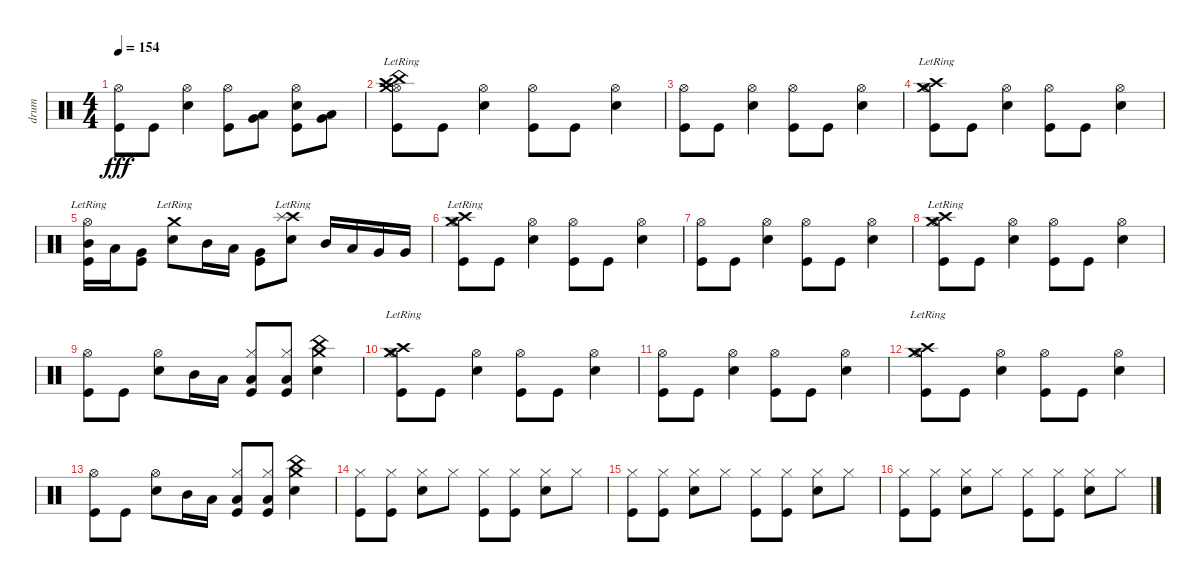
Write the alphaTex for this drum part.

\track ("drum" "drum") {instrument percussion}
\staff {score}
\articulation defaults
\ts (4 4)
\tempo 154
\clef neutral
\ks c
("Hi-Hat (open)" "Kick (hit)").8{dy fff} "Kick (hit)".8 ("Hi-Hat (open)" "Snare (hit) 2").4 ("Hi-Hat (open)" "Kick (hit)").8 ("Very Low Tom (hit)" "Low Tom (hit)").8 ("Hi-Hat (open)" "Snare (hit) 2" "Kick (hit)").8 ("Very Low Tom (hit)" "Low Tom (hit)").8 |
("Crash high (hit)"{lr} "Hi-Hat (open)" "Crash medium (hit)"{lr} "Kick (hit)" "China (hit)").8 "Kick (hit)".8 ("Hi-Hat (open)" "Snare (hit) 2").4 ("Hi-Hat (open)" "Kick (hit)").8 "Kick (hit)".8 ("Hi-Hat (open)" "Snare (hit) 2").4 |
("Hi-Hat (open)" "Kick (hit)").8 "Kick (hit)".8 ("Hi-Hat (open)" "Snare (hit) 2").4 ("Hi-Hat (open)" "Kick (hit)").8 "Kick (hit)".8 ("Hi-Hat (open)" "Snare (hit) 2").4 |
("Crash high (hit)"{lr} "Hi-Hat (open)" "Crash medium (hit)"{lr} "Kick (hit)").8 "Kick (hit)".8 ("Hi-Hat (open)" "Snare (hit) 2").4 ("Hi-Hat (open)" "Kick (hit)").8 "Kick (hit)".8 ("Hi-Hat (open)" "Snare (hit) 2").4 |
("Hi-Hat (open)"{lr} "Mid Tom (hit)" "Kick (hit)").16 "Low Tom (hit)".16 ("Very Low Tom (hit)" "Kick (hit)").8 ("Crash medium (hit)"{lr} "Snare (hit) 2").8 "Mid Tom (hit)".16 "Low Tom (hit)".16 ("Very Low Tom (hit)" "Kick (hit)").8 ("Crash high (hit)"{lr} "Splash (hit)"{lr} "Snare (hit) 2").8 "Mid Tom (hit)".16 "Low Tom (hit)".16 "Very Low Tom (hit)".16 "Very Low Tom (hit)".16 |
("Crash high (hit)"{lr} "Hi-Hat (open)" "Crash medium (hit)"{lr} "Kick (hit)").8 "Kick (hit)".8 ("Hi-Hat (open)" "Snare (hit) 2").4 ("Hi-Hat (open)" "Kick (hit)").8 "Kick (hit)".8 ("Hi-Hat (open)" "Snare (hit) 2").4 |
("Hi-Hat (open)" "Kick (hit)").8 "Kick (hit)".8 ("Hi-Hat (open)" "Snare (hit) 2").4 ("Hi-Hat (open)" "Kick (hit)").8 "Kick (hit)".8 ("Hi-Hat (open)" "Snare (hit) 2").4 |
("Crash high (hit)"{lr} "Hi-Hat (open)" "Crash medium (hit)"{lr} "Kick (hit)").8 "Kick (hit)".8 ("Hi-Hat (open)" "Snare (hit) 2").4 ("Hi-Hat (open)" "Kick (hit)").8 "Kick (hit)".8 ("Hi-Hat (open)" "Snare (hit) 2").4 |
("Hi-Hat (open)" "Kick (hit)").8 "Kick (hit)".8 ("Hi-Hat (open)" "Snare (hit) 2").8 "Mid Tom (hit)".16 "Low Tom (hit)".16 ("Hi-Hat (closed)" "Low Floor Tom (hit)" "Kick (hit)").8 ("Hi-Hat (closed)" "Low Floor Tom (hit)" "Kick (hit)").8 ("Crash medium (hit)" "China (hit)" "Snare (hit) 2").4 |
("Crash high (hit)"{lr} "Hi-Hat (open)" "Crash medium (hit)"{lr} "Kick (hit)").8 "Kick (hit)".8 ("Hi-Hat (open)" "Snare (hit) 2").4 ("Hi-Hat (open)" "Kick (hit)").8 "Kick (hit)".8 ("Hi-Hat (open)" "Snare (hit) 2").4 |
("Hi-Hat (open)" "Kick (hit)").8 "Kick (hit)".8 ("Hi-Hat (open)" "Snare (hit) 2").4 ("Hi-Hat (open)" "Kick (hit)").8 "Kick (hit)".8 ("Hi-Hat (open)" "Snare (hit) 2").4 |
("Crash high (hit)"{lr} "Hi-Hat (open)" "Crash medium (hit)"{lr} "Kick (hit)").8 "Kick (hit)".8 ("Hi-Hat (open)" "Snare (hit) 2").4 ("Hi-Hat (open)" "Kick (hit)").8 "Kick (hit)".8 ("Hi-Hat (open)" "Snare (hit) 2").4 |
("Hi-Hat (open)" "Kick (hit)").8 "Kick (hit)".8 ("Hi-Hat (open)" "Snare (hit) 2").8 "Mid Tom (hit)".16 "Low Tom (hit)".16 ("Hi-Hat (closed)" "Low Floor Tom (hit)" "Kick (hit)").8 ("Hi-Hat (closed)" "Low Floor Tom (hit)" "Kick (hit)").8 ("Crash medium (hit)" "China (hit)" "Snare (hit) 2").4 |
("Hi-Hat (closed)" "Kick (hit)").8 ("Hi-Hat (closed)" "Kick (hit)").8 ("Hi-Hat (closed)" "Snare (hit) 2").8 "Hi-Hat (closed)".8 ("Hi-Hat (closed)" "Kick (hit)").8 ("Hi-Hat (closed)" "Kick (hit)").8 ("Hi-Hat (closed)" "Snare (hit) 2").8 "Hi-Hat (closed)".8 |
("Hi-Hat (closed)" "Kick (hit)").8 ("Hi-Hat (closed)" "Kick (hit)").8 ("Hi-Hat (closed)" "Snare (hit) 2").8 "Hi-Hat (closed)".8 ("Hi-Hat (closed)" "Kick (hit)").8 ("Hi-Hat (closed)" "Kick (hit)").8 ("Hi-Hat (closed)" "Snare (hit) 2").8 "Hi-Hat (closed)".8 |
("Hi-Hat (closed)" "Kick (hit)").8 ("Hi-Hat (closed)" "Kick (hit)").8 ("Hi-Hat (closed)" "Snare (hit) 2").8 "Hi-Hat (closed)".8 ("Hi-Hat (closed)" "Kick (hit)").8 ("Hi-Hat (closed)" "Kick (hit)").8 ("Hi-Hat (closed)" "Snare (hit) 2").8 "Hi-Hat (closed)".8
